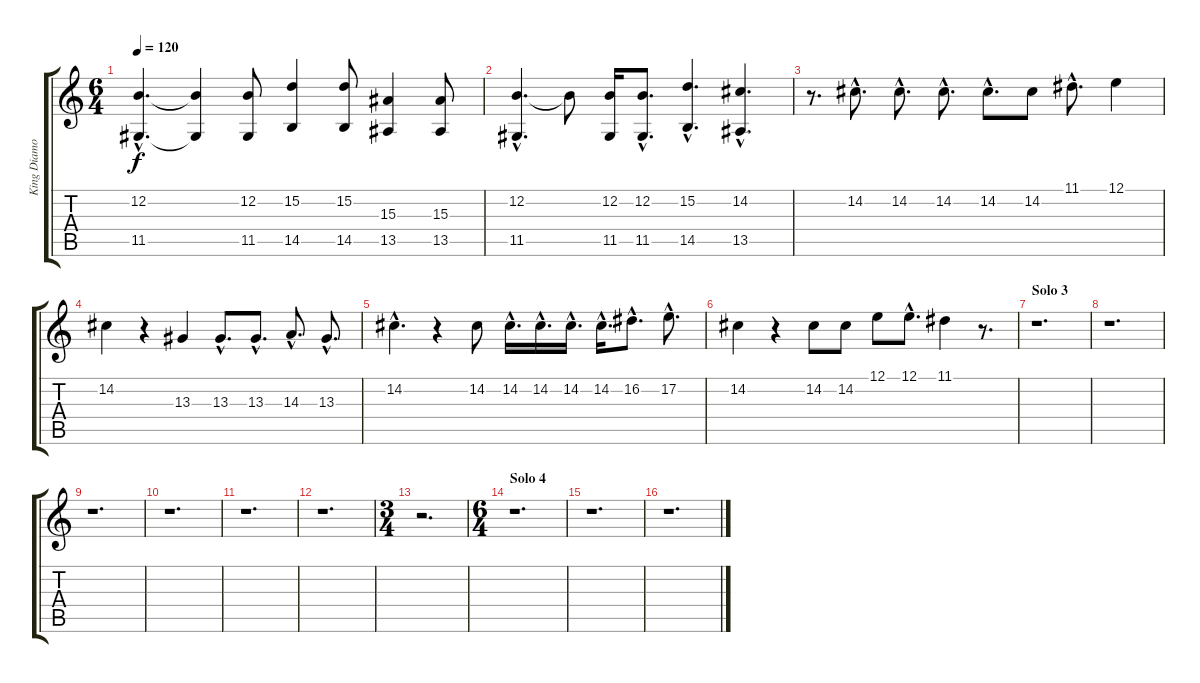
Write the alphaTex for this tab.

\track ("King Diamond" "King Diamo") {instrument viola}
\staff {score tabs}
\tuning (E4 B3 G3 D3 A2 E2) {hide}
\ts (6 4)
\tempo 120
\clef g2
\ks c
(12.2{hac} 11.5{hac}).4{d dy f} (12.2{t} 11.5{t}).4 (12.2 11.5).8 (15.2 14.5).4 (15.2 14.5).8 (15.3 13.5).4 (15.3 13.5).8 |
(12.2{hac} 11.5{hac}).4{d} 12.2{t}.8 (12.2 11.5).16 (12.2{hac} 11.5{hac}).8{d} (15.2{hac} 14.5{hac}).4{d} (14.2{hac} 13.5{hac}).4{d} |
r.8{d} 14.2{hac}.8{d} 14.2{hac}.8{d} 14.2{hac}.8{d} 14.2{hac}.8{d} 14.2.8 11.1{hac}.8{d} 12.1.4 |
14.2.4 r.4 13.3.4 13.3{hac}.8{d} 13.3{hac}.8{d} 14.3{hac}.8{d} 13.3{hac}.8{d} |
14.2{hac}.4{d} r.4 14.2.8 14.2{hac}.16{d} 14.2{hac}.16{d} 14.2{hac}.16{d} 14.2{hac}.16{d} 16.2{hac}.8{d} 17.2{hac}.8{d} |
14.2.4 r.4 14.2.8 14.2.8 12.1.8 12.1{hac}.8{d} 11.1.4 r.8{d} |
\section ("" "Solo 3")
r.1{d} |
r.1{d} |
r.1{d} |
r.1{d} |
r.1{d} |
r.1{d} |
\ts (3 4)
r.2{d} |
\ts (6 4)
\section ("" "Solo 4")
r.1{d} |
r.1{d} |
r.1{d}
